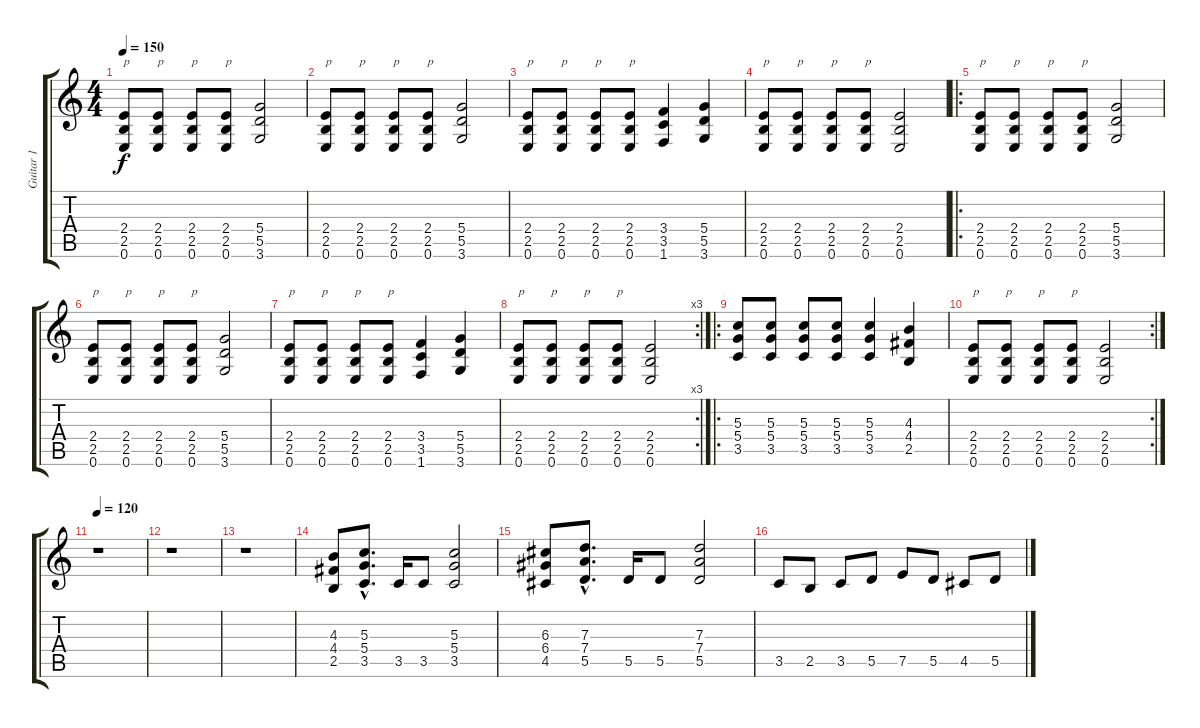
\track ("Guitar 1" "Guitar 1") {instrument distortionguitar}
\staff {score tabs}
\tuning (E4 B3 G3 D3 A2 E2) {hide}
\ts (4 4)
\tempo 150
\clef g2
\ks c
(2.4 2.5 0.6).8{txt "p" dy f instrument distortionguitar} (2.4 2.5 0.6).8{txt "p"} (2.4 2.5 0.6).8{txt "p"} (2.4 2.5 0.6).8{txt "p"} (5.4 5.5 3.6).2 |
(2.4 2.5 0.6).8{txt "p"} (2.4 2.5 0.6).8{txt "p"} (2.4 2.5 0.6).8{txt "p"} (2.4 2.5 0.6).8{txt "p"} (5.4 5.5 3.6).2 |
(2.4 2.5 0.6).8{txt "p"} (2.4 2.5 0.6).8{txt "p"} (2.4 2.5 0.6).8{txt "p"} (2.4 2.5 0.6).8{txt "p"} (3.4 3.5 1.6).4 (5.4 5.5 3.6).4 |
(2.4 2.5 0.6).8{txt "p"} (2.4 2.5 0.6).8{txt "p"} (2.4 2.5 0.6).8{txt "p"} (2.4 2.5 0.6).8{txt "p"} (2.4 2.5 0.6).2 |
\ro
(2.4 2.5 0.6).8{txt "p"} (2.4 2.5 0.6).8{txt "p"} (2.4 2.5 0.6).8{txt "p"} (2.4 2.5 0.6).8{txt "p"} (5.4 5.5 3.6).2 |
(2.4 2.5 0.6).8{txt "p"} (2.4 2.5 0.6).8{txt "p"} (2.4 2.5 0.6).8{txt "p"} (2.4 2.5 0.6).8{txt "p"} (5.4 5.5 3.6).2 |
(2.4 2.5 0.6).8{txt "p"} (2.4 2.5 0.6).8{txt "p"} (2.4 2.5 0.6).8{txt "p"} (2.4 2.5 0.6).8{txt "p"} (3.4 3.5 1.6).4 (5.4 5.5 3.6).4 |
\rc 3
(2.4 2.5 0.6).8{txt "p"} (2.4 2.5 0.6).8{txt "p"} (2.4 2.5 0.6).8{txt "p"} (2.4 2.5 0.6).8{txt "p"} (2.4 2.5 0.6).2 |
\ro
(5.3 5.4 3.5).8 (5.3 5.4 3.5).8 (5.3 5.4 3.5).8 (5.3 5.4 3.5).8 (5.3 5.4 3.5).4 (4.3 4.4 2.5).4 |
\rc 2
(2.4 2.5 0.6).8{txt "p"} (2.4 2.5 0.6).8{txt "p"} (2.4 2.5 0.6).8{txt "p"} (2.4 2.5 0.6).8{txt "p"} (2.4 2.5 0.6).2 |
\tempo 120
r.1 |
r.1 |
r.1 |
(4.3 4.4 2.5).8 (5.3{hac} 5.4{hac} 3.5{hac}).8{d} 3.5.16 3.5.8 (5.3 5.4 3.5).2 |
(6.3 6.4 4.5).8 (7.3{hac} 7.4{hac} 5.5{hac}).8{d} 5.5.16 5.5.8 (7.3 7.4 5.5).2 |
3.5.8 2.5.8 3.5.8 5.5.8 7.5.8 5.5.8 4.5.8 5.5.8
